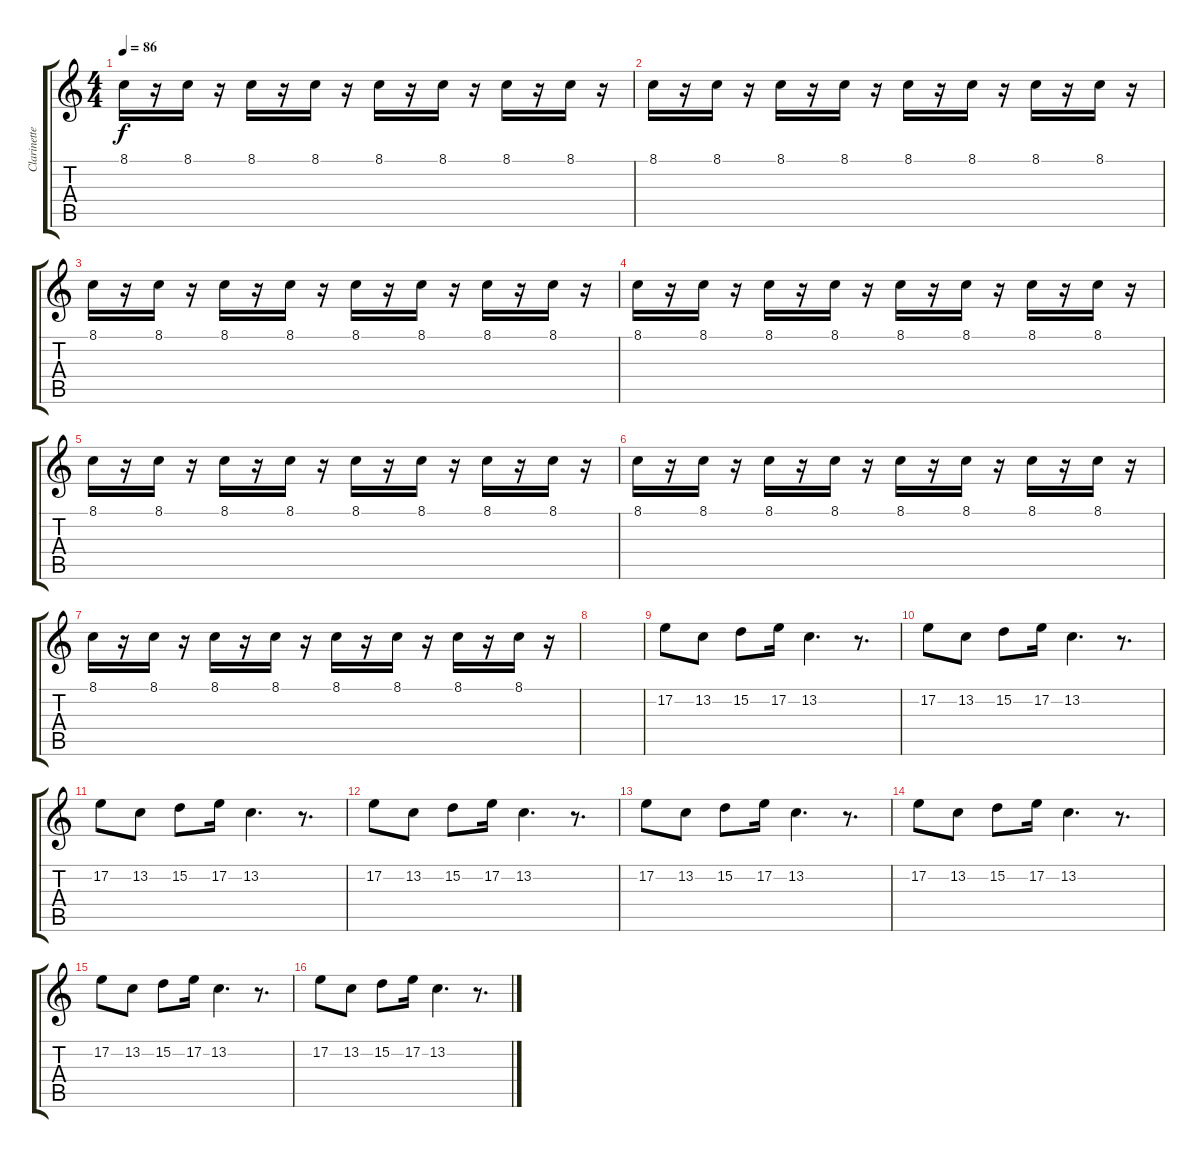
\track ("Clarinette" "Clarinette") {instrument clarinet}
\staff {score tabs}
\tuning (E4 B3 G3 D3 A2 E2) {hide}
\ts (4 4)
\tempo 86
\clef g2
\ks c
8.1.16{dy f} r.16 8.1.16 r.16 8.1.16 r.16 8.1.16 r.16 8.1.16 r.16 8.1.16 r.16 8.1.16 r.16 8.1.16 r.16 |
8.1.16 r.16 8.1.16 r.16 8.1.16 r.16 8.1.16 r.16 8.1.16 r.16 8.1.16 r.16 8.1.16 r.16 8.1.16 r.16 |
8.1.16 r.16 8.1.16 r.16 8.1.16 r.16 8.1.16 r.16 8.1.16 r.16 8.1.16 r.16 8.1.16 r.16 8.1.16 r.16 |
8.1.16 r.16 8.1.16 r.16 8.1.16 r.16 8.1.16 r.16 8.1.16 r.16 8.1.16 r.16 8.1.16 r.16 8.1.16 r.16 |
8.1.16 r.16 8.1.16 r.16 8.1.16 r.16 8.1.16 r.16 8.1.16 r.16 8.1.16 r.16 8.1.16 r.16 8.1.16 r.16 |
8.1.16 r.16 8.1.16 r.16 8.1.16 r.16 8.1.16 r.16 8.1.16 r.16 8.1.16 r.16 8.1.16 r.16 8.1.16 r.16 |
8.1.16 r.16 8.1.16 r.16 8.1.16 r.16 8.1.16 r.16 8.1.16 r.16 8.1.16 r.16 8.1.16 r.16 8.1.16 r.16 |
|
17.2.8 13.2.8 15.2.8 17.2.16 13.2.4{d} r.8{d} |
17.2.8 13.2.8 15.2.8 17.2.16 13.2.4{d} r.8{d} |
17.2.8 13.2.8 15.2.8 17.2.16 13.2.4{d} r.8{d} |
17.2.8 13.2.8 15.2.8 17.2.16 13.2.4{d} r.8{d} |
17.2.8 13.2.8 15.2.8 17.2.16 13.2.4{d} r.8{d} |
17.2.8 13.2.8 15.2.8 17.2.16 13.2.4{d} r.8{d} |
17.2.8 13.2.8 15.2.8 17.2.16 13.2.4{d} r.8{d} |
17.2.8 13.2.8 15.2.8 17.2.16 13.2.4{d} r.8{d}
